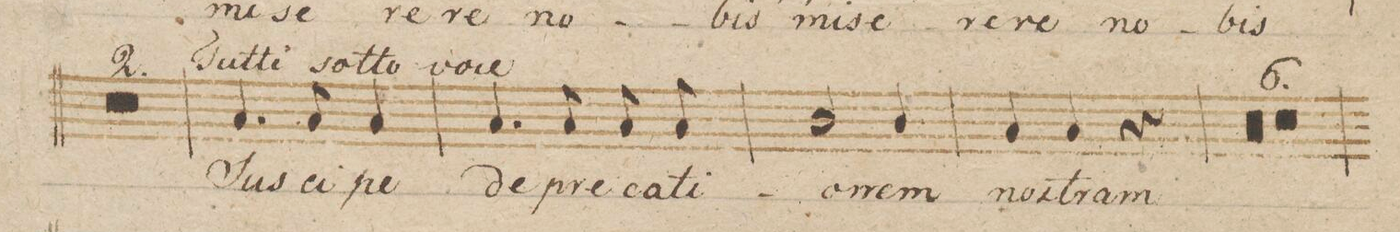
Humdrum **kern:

**kern	**text	**dynam
*I"Alto.	*	*
*clefC3	*	*
*k[b-e-]	*	*
*met(c)	*	*
*M3/4	*	*
1.r	.	.
=91	=91	=91
=92	=92	=92
4.B-/	Sus-	.
8B-/	-ci-	.
4B-/	-pe	.
=93	=93	=93
4.B-/	de-	.
8B-/	-pre-	.
8B-/	-ca-	.
8B-/	-ti-	.
=94	=94	=94
2c/	-o-	.
4c/	-nem	.
=95	=95	=95
4B-/	nos-	.
4B-/	-tram	.
4r	.	.
=96	=96	=96
0.r	.	.
=97	=97	=97
=98	=98	=98
=99	=99	=99
=100	=100	=100
1.r	.	.
=101	=101	=101
=102	=102	=102
*-	*-	*-
